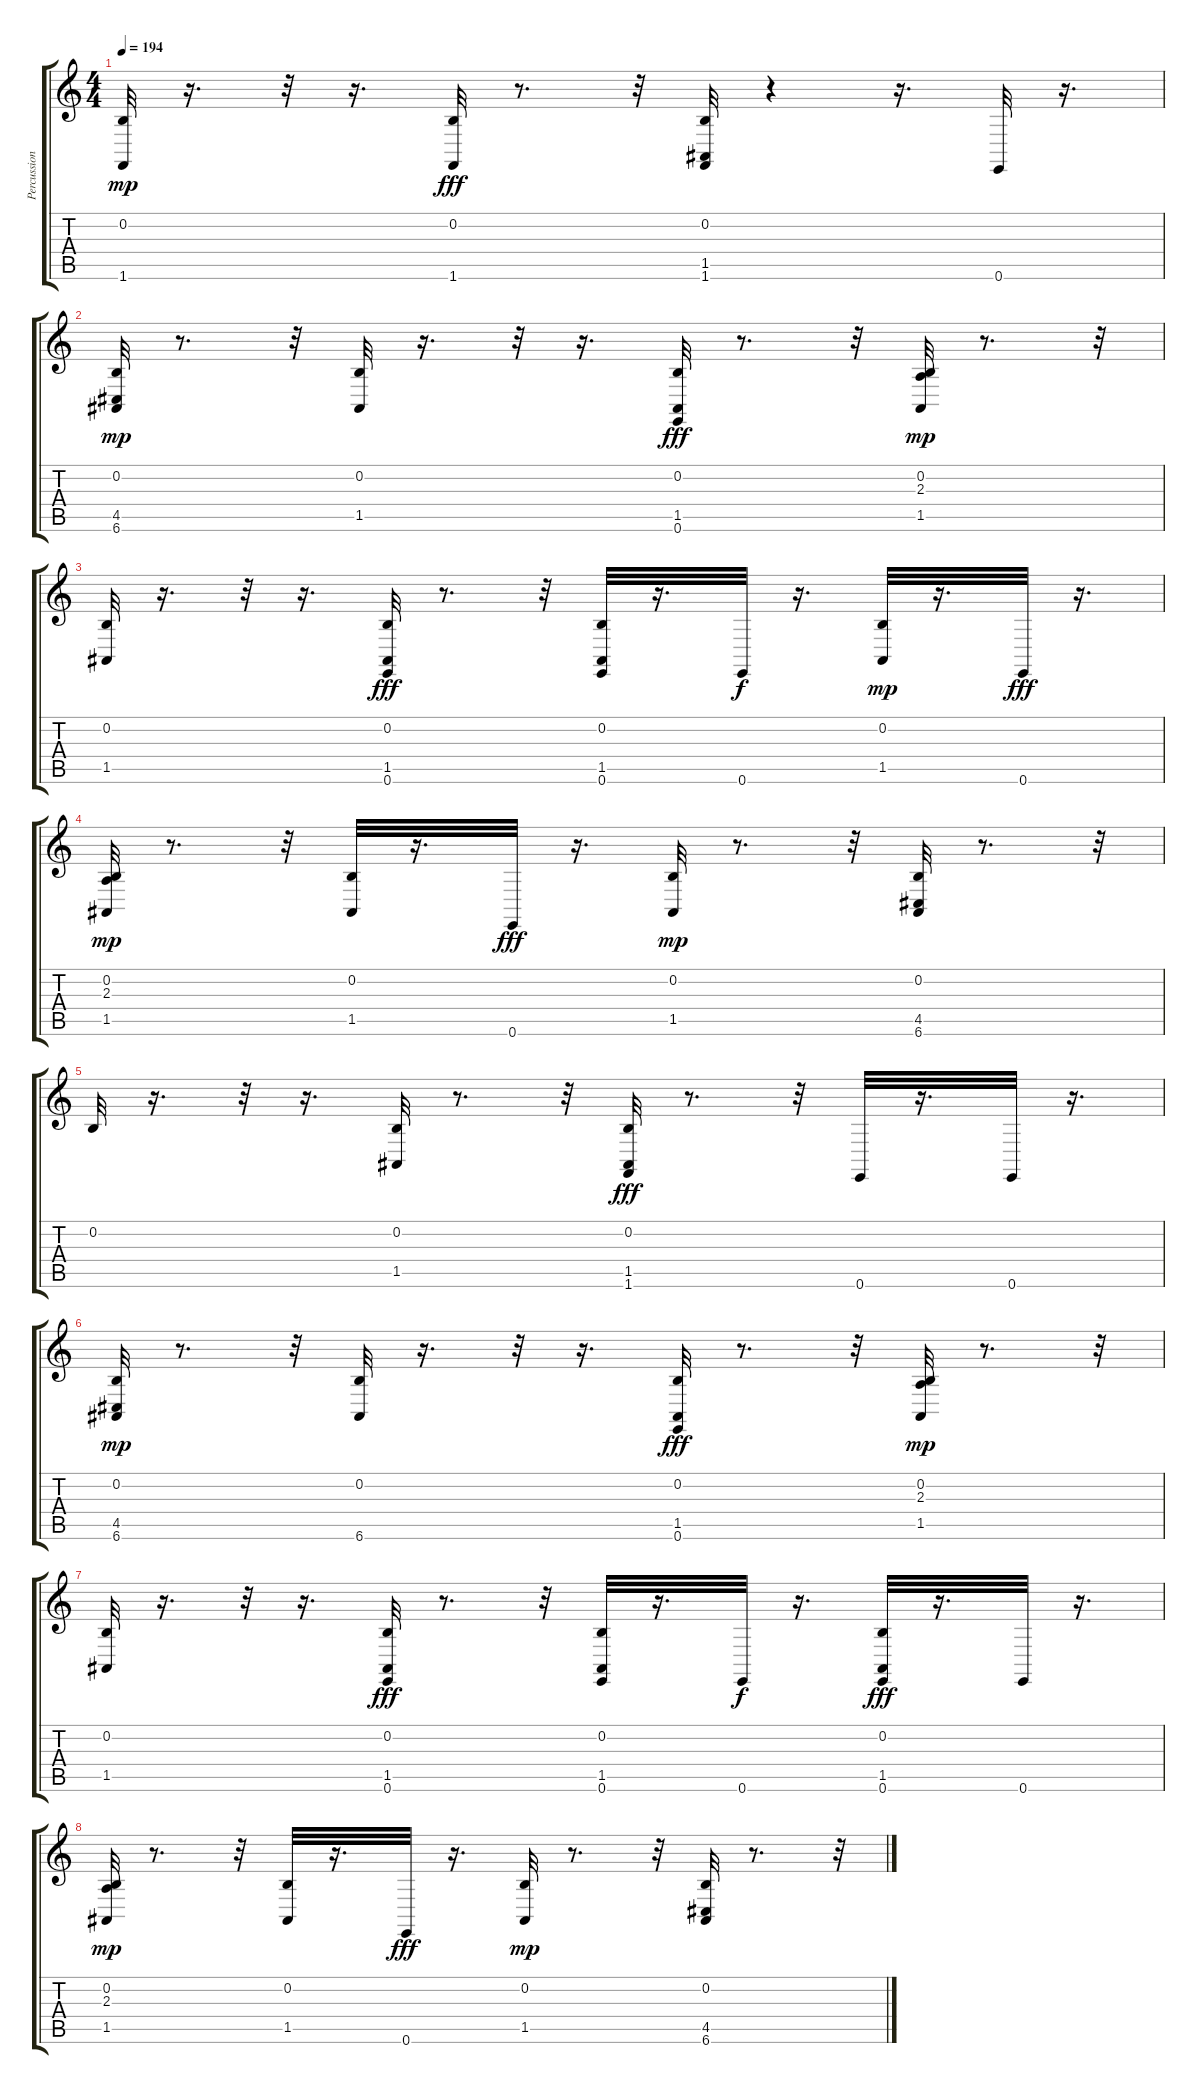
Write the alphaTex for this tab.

\track ("Percussioni(Dani)" "Percussion") {instrument electricgrandpiano}
\staff {score tabs}
\tuning (E4 B3 G3 D3 A2 E2) {hide}
\ts (4 4)
\tempo 194
\clef g2
\ks c
(0.2 1.6).32{dy mp} r.16{d} r.32 r.16{d} (0.2 1.6).32{dy fff} r.8{d} r.32 (0.2 1.5 1.6).32 r.4 r.16{d} 0.6.32 r.16{d} |
(0.2 4.5 6.6).32{dy mp} r.8{d} r.32 (0.2 1.5).32 r.16{d} r.32 r.16{d} (0.2 1.5 0.6).32{dy fff} r.8{d} r.32 (0.2 2.3 1.5).32{dy mp} r.8{d} r.32 |
(0.2 1.5).32 r.16{d} r.32 r.16{d} (0.2 1.5 0.6).32{dy fff} r.8{d} r.32 (0.2 1.5 0.6).32 r.16{d} 0.6.32{dy f} r.16{d} (0.2 1.5).32{dy mp} r.16{d} 0.6.32{dy fff} r.16{d} |
(0.2 2.3 1.5).32{dy mp} r.8{d} r.32 (0.2 1.5).32 r.16{d} 0.6.32{dy fff} r.16{d} (0.2 1.5).32{dy mp} r.8{d} r.32 (0.2 4.5 6.6).32 r.8{d} r.32 |
0.2.32 r.16{d} r.32 r.16{d} (0.2 1.5).32 r.8{d} r.32 (0.2 1.5 1.6).32{dy fff} r.8{d} r.32 0.6.32 r.16{d} 0.6.32 r.16{d} |
(0.2 4.5 6.6).32{dy mp} r.8{d} r.32 (0.2 6.6).32 r.16{d} r.32 r.16{d} (0.2 1.5 0.6).32{dy fff} r.8{d} r.32 (0.2 2.3 1.5).32{dy mp} r.8{d} r.32 |
(0.2 1.5).32 r.16{d} r.32 r.16{d} (0.2 1.5 0.6).32{dy fff} r.8{d} r.32 (0.2 1.5 0.6).32 r.16{d} 0.6.32{dy f} r.16{d} (0.2 1.5 0.6).32{dy fff} r.16{d} 0.6.32 r.16{d} |
(0.2 2.3 1.5).32{dy mp} r.8{d} r.32 (0.2 1.5).32 r.16{d} 0.6.32{dy fff} r.16{d} (0.2 1.5).32{dy mp} r.8{d} r.32 (0.2 4.5 6.6).32 r.8{d} r.32
